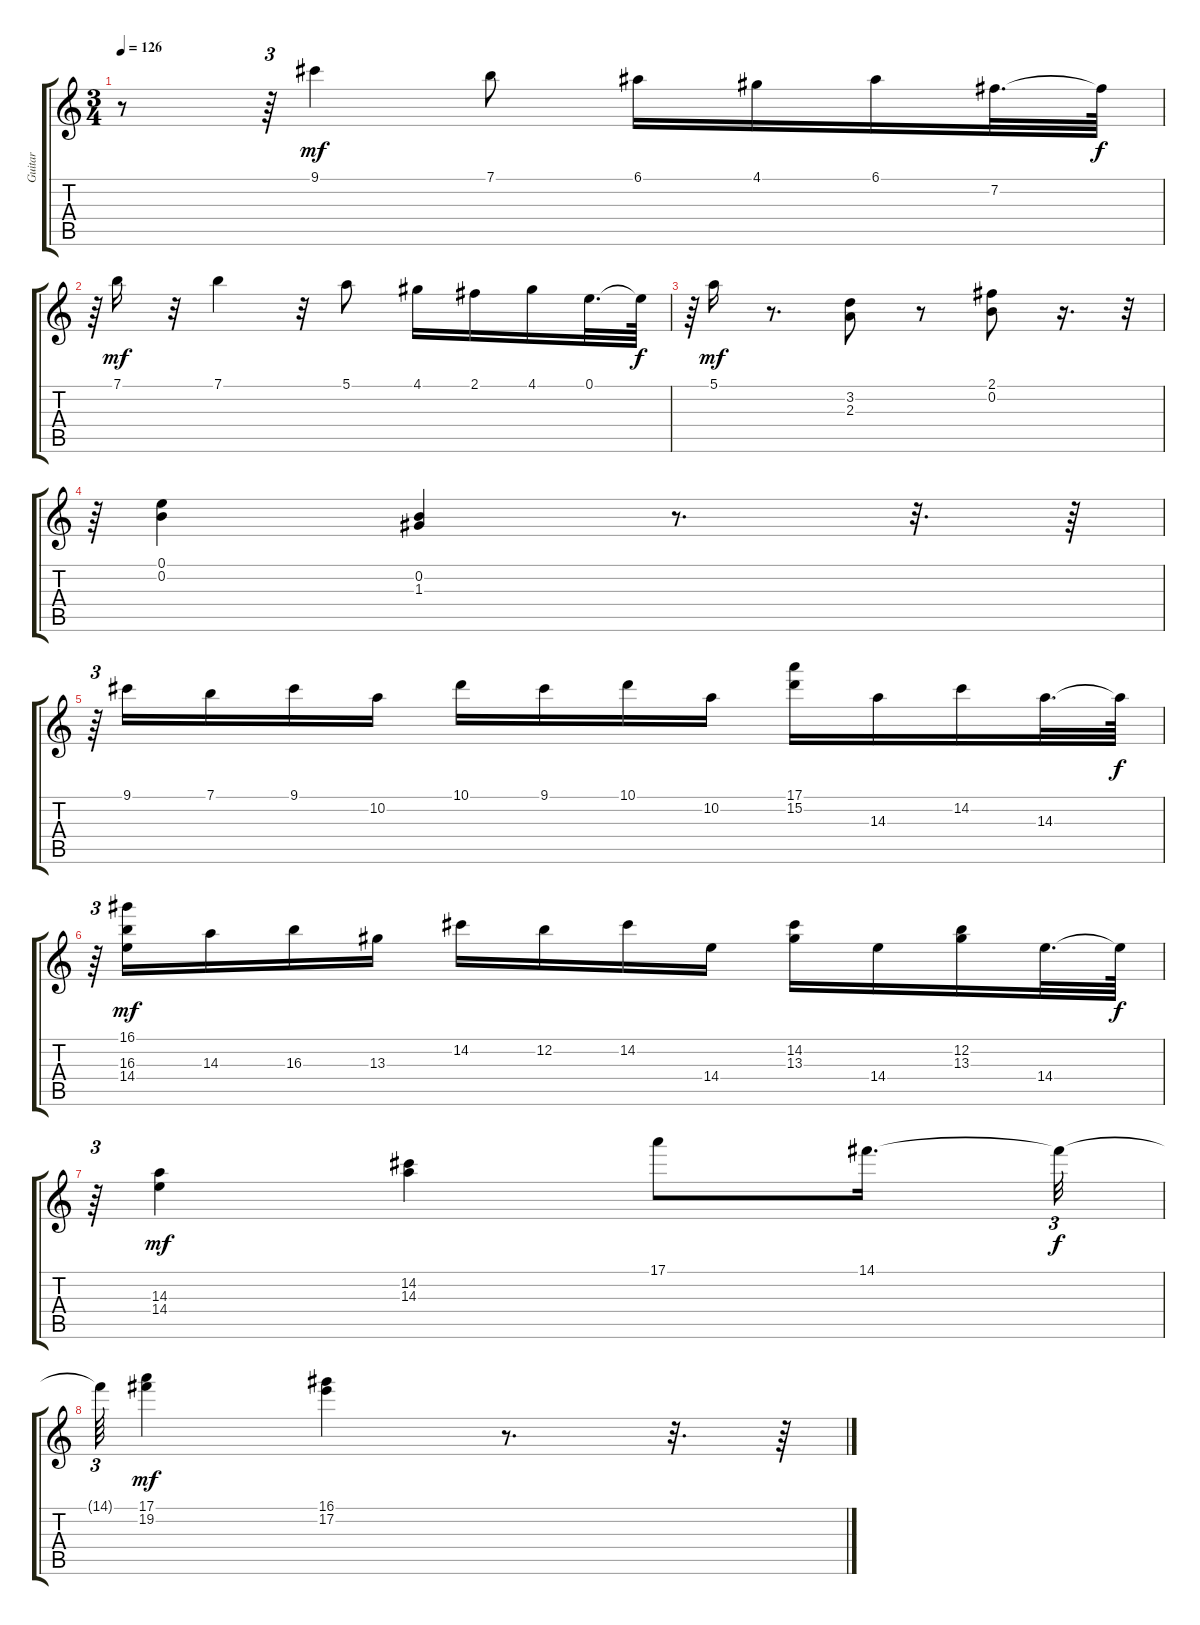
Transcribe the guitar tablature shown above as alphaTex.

\track ("Guitar" "Guitar") {instrument acousticguitarnylon}
\staff {score tabs}
\tuning (E4 B3 G3 D3 A2 E2) {hide}
\ts (3 4)
\tempo 126
\clef g2
\ks c
r.8{dy f} r.64{tu (3 2)} 9.1.4{dy mf} 7.1.8 6.1.16 4.1.16 6.1.16 7.2.32{d} 7.2{t}.64{dy f} |
r.64{tu (3 2)} 7.1.16{dy mf} r.32 7.1.4 r.32 5.1.8 4.1.16 2.1.16 4.1.16 0.1.32{d} 0.1{t}.64{dy f} |
r.64{tu (3 2)} 5.1.16{dy mf} r.8{d} (3.2 2.3).8 r.8 (2.1 0.2).8 r.16{d} r.32{tu (3 2)} |
r.64{tu (3 2)} (0.1 0.2).4 (0.2 1.3).4 r.8{d} r.32{d} r.64 |
r.64{tu (3 2)} 9.1.16 7.1.16 9.1.16 10.2.16 10.1.16 9.1.16 10.1.16 10.2.16 (17.1 15.2).16 14.3.16 14.2.16 14.3.32{d} 14.3{t}.64{dy f} |
r.64{tu (3 2)} (16.1 16.3 14.4).16{dy mf} 14.3.16 16.3.16 13.3.16 14.2.16 12.2.16 14.2.16 14.4.16 (14.2 13.3).16 14.4.16 (12.2 13.3).16 14.4.32{d} 14.4{t}.64{dy f} |
r.64{tu (3 2)} (14.3 14.4).4{dy mf} (14.2 14.3).4 17.1.8 14.1.16{d} 14.1{t}.32{tu (3 2) dy f} |
14.1{t}.64{tu (3 2)} (17.1 19.2).4{dy mf} (16.1 17.2).4 r.8{d} r.32{d} r.64
